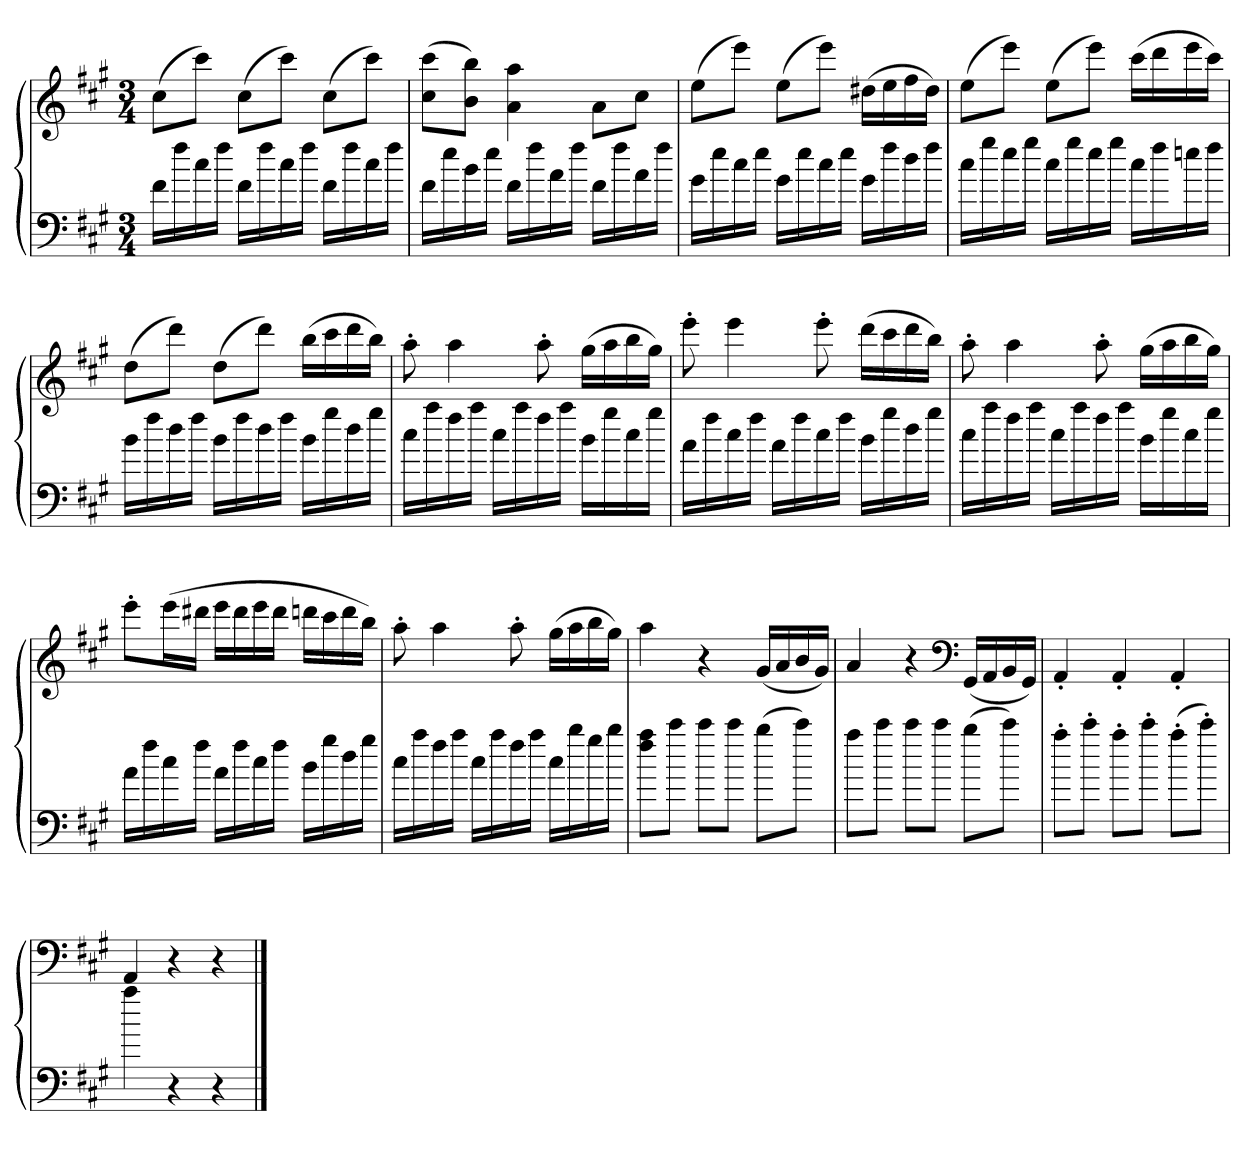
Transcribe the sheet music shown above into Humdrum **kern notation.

**kern	**kern
*part1	*part1
*staff2	*staff1
*clefF4	*clefG2
*k[f#c#g#]	*k[f#c#g#]
*A:	*A:
*M3/4	*M3/4
=	=
16f#LL	(8cc#L
16ff#	.
16cc#	8ccc#J)
16ff#JJ	.
16f#LL	(8cc#L
16ff#	.
16cc#	8ccc#J)
16ff#JJ	.
16f#LL	(8cc#L
16ff#	.
16cc#	8ccc#J)
16ff#JJ	.
=	=
16f#LL	(8cc# 8ccc#L
16ee	.
16b	8b 8bbJ)
16eeJJ	.
16f#LL	4a 4aa
16ff#	.
16a	.
16ff#JJ	.
16f#LL	8aL
16ff#	.
16a	8cc#J
16ff#JJ	.
=	=
16g#LL	(8eeL
16ee	.
16cc#	8eeeJ)
16eeJJ	.
16g#LL	(8eeL
16ee	.
16cc#	8eeeJ)
16eeJJ	.
16g#LL	(16dd#XLL
16ff#	16ee
16dd	16ff#
16ff#JJ	16dd#JJ)
=	=
16cc#LL	(8eeL
16gg#	.
16ee	8eeeJ)
16gg#JJ	.
16cc#LL	(8eeL
16gg#	.
16ee	8eeeJ)
16gg#JJ	.
16cc#LL	(16ccc#LL
16ff#	16ddd
16een	16eee
16ff#JJ	16ccc#JJ)
=	=
16bLL	(8ddL
16ff#	.
16dd	8dddJ)
16ff#JJ	.
16bLL	(8ddL
16ff#	.
16dd	8dddJ)
16ff#JJ	.
16bLL	(16bbLL
16gg#	16ccc#
16dd	16ddd
16gg#JJ	16bbJJ)
=	=
16cc#LL	8aa'
16aa	.
16ff#	4aa
16aaJJ	.
16cc#LL	.
16aa	.
16ff#	8aa'
16aaJJ	.
16bLL	(16gg#LL
16gg#	16aa
16cc#	16bb
16gg#JJ	16gg#JJ)
=	=
16aLL	8eee'
16ff#	.
16cc#	4eee
16ff#JJ	.
16aLL	.
16ff#	.
16cc#	8eee'
16ff#JJ	.
16bLL	(16dddLL
16gg#	16ccc#
16dd	16ddd
16gg#JJ	16bbJJ)
=	=
16cc#LL	8aa'
16aa	.
16ff#	4aa
16aaJJ	.
16cc#LL	.
16aa	.
16ff#	8aa'
16aaJJ	.
16bLL	(16gg#LL
16gg#	16aa
16cc#	16bb
16gg#JJ	16gg#JJ)
=	=
16aLL	8eee'L
16ff#	.
16cc#	(16eeeL
16ff#JJ	16ddd#XJJ
16aLL	16eeeLL
16ff#	16ddd#
16cc#	16eee
16ff#JJ	16ddd#JJ
16bLL	16dddnLL
16gg#	16ccc#
16dd	16ddd
16gg#JJ	16bbJJ)
=	=
16cc#LL	8aa'
16aa	.
16ff#	4aa
16aaJJ	.
16cc#LL	.
16aa	.
16ff#	8aa'
16aaJJ	.
16cc#LL	(16gg#LL
16bb	16aa
16gg#	16bb
16bbJJ	16gg#JJ)
=	=
8ff# 8aaL	4aa
8ccc#J	.
8ccc#L	4r
8ccc#J	.
(8bbL	(16g#LL
.	16a
8ccc#J)	16b
.	16g#JJ)
=	=
8aaL	4a
8ccc#J	.
8ccc#L	4r
8ccc#J	.
*	*clefF4
(8bbL	(16GG#LL
.	16AA
8ccc#J)	16BB
.	16GG#JJ)
=	=
8aa'L	4AA'
8ccc#'J	.
8aa'L	4AA'
8ccc#'J	.
(8aa'L	4AA'
8ccc#'J)	.
=	=
4aa	4AA
4r	4r
4r	4r
==	==
*-	*-
